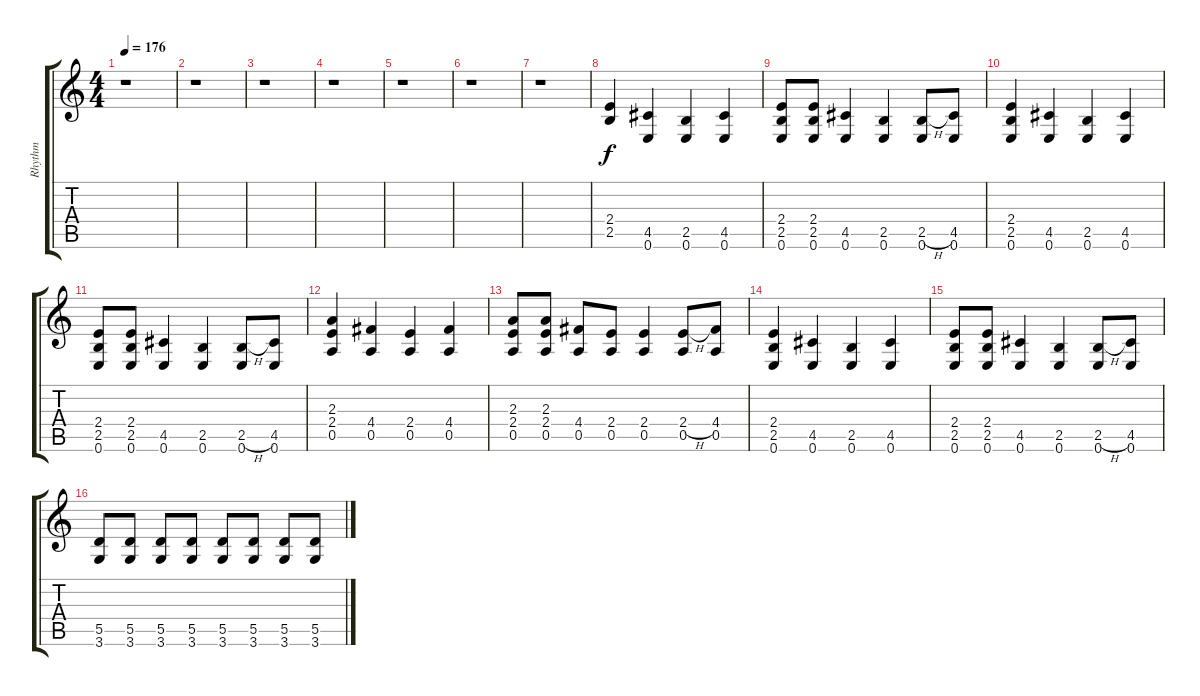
\track ("Rhythm" "Rhythm") {instrument overdrivenguitar}
\staff {score tabs}
\tuning (E4 B3 G3 D3 A2 E2) {hide}
\ts (4 4)
\tempo 176
\clef g2
\ks c
r.1{dy f} |
r.1 |
r.1 |
r.1 |
r.1 |
r.1 |
r.1 |
(2.4 2.5).4 (4.5 0.6).4 (2.5 0.6).4 (4.5 0.6).4 |
(2.4 2.5 0.6).8 (2.4 2.5 0.6).8 (4.5 0.6).4 (2.5 0.6).4 (2.5{h} 0.6).8 (4.5 0.6).8 |
(2.4 2.5 0.6).4 (4.5 0.6).4 (2.5 0.6).4 (4.5 0.6).4 |
(2.4 2.5 0.6).8 (2.4 2.5 0.6).8 (4.5 0.6).4 (2.5 0.6).4 (2.5{h} 0.6).8 (4.5 0.6).8 |
(2.3 2.4 0.5).4 (4.4 0.5).4 (2.4 0.5).4 (4.4 0.5).4 |
(2.3 2.4 0.5).8 (2.3 2.4 0.5).8 (4.4 0.5).8 (2.4 0.5).8 (2.4 0.5).4 (2.4{h} 0.5).8 (4.4 0.5).8 |
(2.4 2.5 0.6).4 (4.5 0.6).4 (2.5 0.6).4 (4.5 0.6).4 |
(2.4 2.5 0.6).8 (2.4 2.5 0.6).8 (4.5 0.6).4 (2.5 0.6).4 (2.5{h} 0.6).8 (4.5 0.6).8 |
(5.5 3.6).8 (5.5 3.6).8 (5.5 3.6).8 (5.5 3.6).8 (5.5 3.6).8 (5.5 3.6).8 (5.5 3.6).8 (5.5 3.6).8
